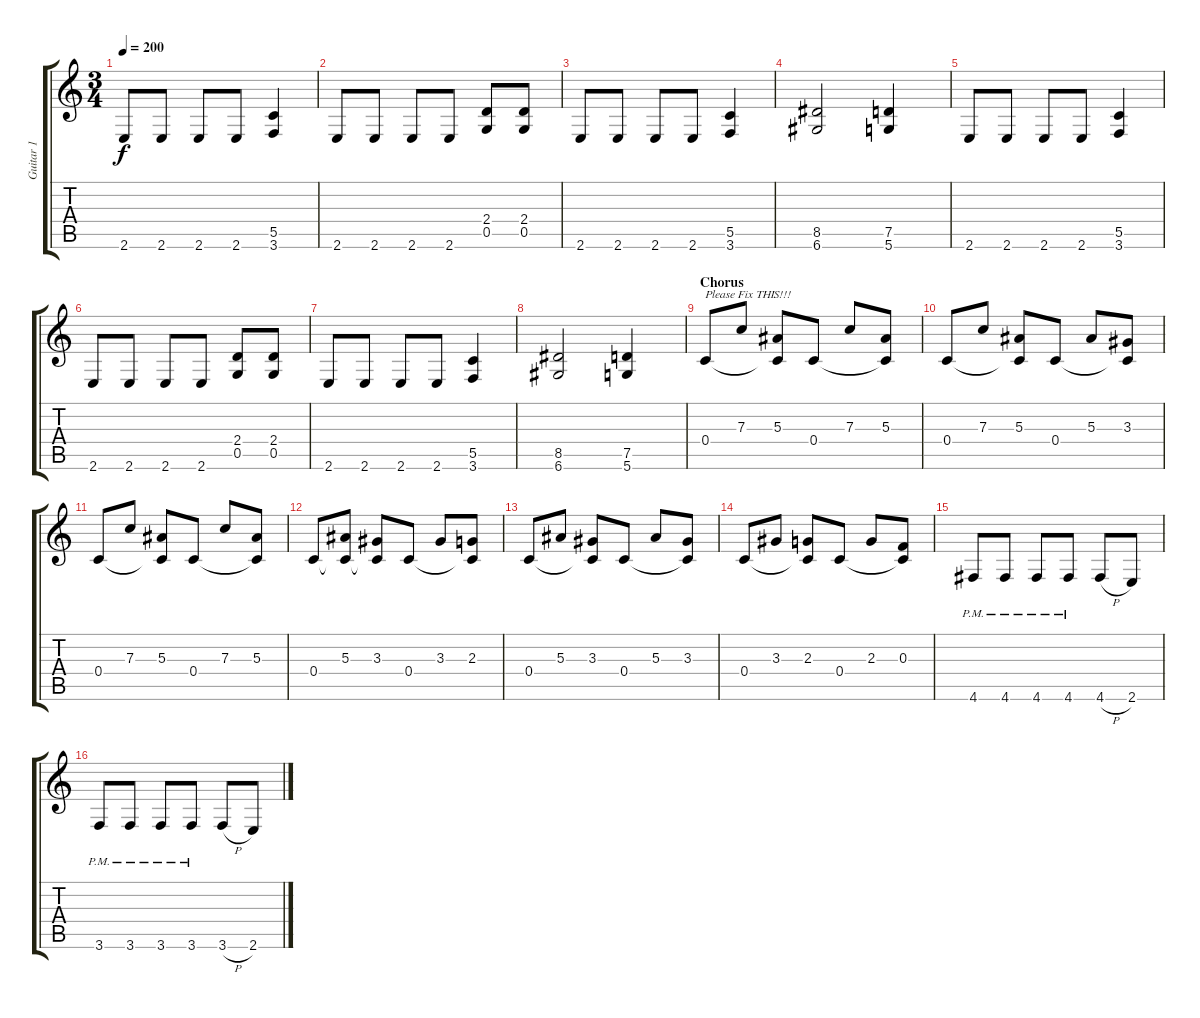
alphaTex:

\track ("Guitar 1" "Guitar 1") {instrument distortionguitar}
\staff {score tabs}
\tuning (D4 A3 F3 C3 G2 D2) {hide}
\ts (3 4)
\tempo 200
\clef g2
\ks c
2.6.8{dy f} 2.6.8 2.6.8 2.6.8 (5.5 3.6).4 |
2.6.8 2.6.8 2.6.8 2.6.8 (2.4 0.5).8 (2.4 0.5).8 |
2.6.8 2.6.8 2.6.8 2.6.8 (5.5 3.6).4 |
(8.5 6.6).2 (7.5 5.6).4 |
2.6.8 2.6.8 2.6.8 2.6.8 (5.5 3.6).4 |
2.6.8 2.6.8 2.6.8 2.6.8 (2.4 0.5).8 (2.4 0.5).8 |
2.6.8 2.6.8 2.6.8 2.6.8 (5.5 3.6).4 |
(8.5 6.6).2 (7.5 5.6).4 |
\section ("" "Chorus")
0.4.8{txt "Please Fix THIS!!!"} 7.3.8 (5.3 0.4{t}).8 0.4.8 7.3.8 (5.3 0.4{t}).8 |
0.4.8 7.3.8 (5.3 0.4{t}).8 0.4.8 5.3.8 (3.3 0.4{t}).8 |
0.4.8 7.3.8 (5.3 0.4{t}).8 0.4.8 7.3.8 (5.3 0.4{t}).8 |
0.4.8 (5.3 0.4{t}).8 (3.3 0.4{t}).8 0.4.8 3.3.8 (2.3 0.4{t}).8 |
0.4.8 5.3.8 (3.3 0.4{t}).8 0.4.8 5.3.8 (3.3 0.4{t}).8 |
0.4.8 3.3.8 (2.3 0.4{t}).8 0.4.8 2.3.8 (0.3 0.4{t}).8 |
4.6{pm}.8 4.6{pm}.8 4.6{pm}.8 4.6{pm}.8 4.6{h}.8 2.6.8 |
3.6{pm}.8 3.6{pm}.8 3.6{pm}.8 3.6{pm}.8 3.6{h}.8 2.6.8
